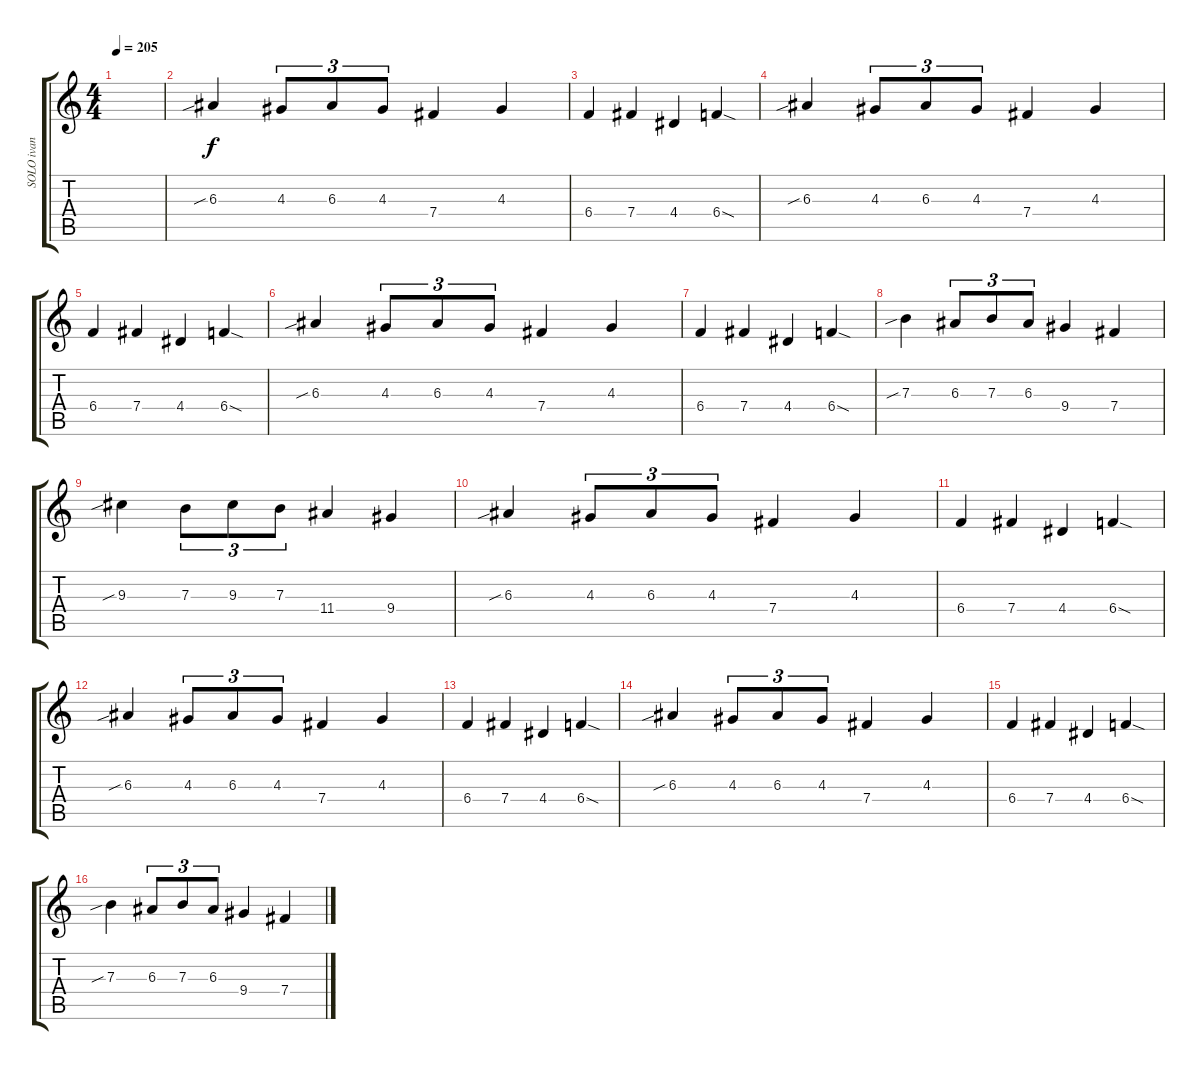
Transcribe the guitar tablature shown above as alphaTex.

\track ("SOLO ivan" "SOLO ivan") {instrument overdrivenguitar}
\staff {score tabs}
\tuning (Db4 Ab3 E3 B2 Gb2 B1) {hide}
\ts (4 4)
\tempo 205
\clef g2
\ks c
|
6.3{sib}.4 4.3.8{tu (3 2)} 6.3.8{tu (3 2)} 4.3.8{tu (3 2)} 7.4.4 4.3.4 |
6.4.4 7.4.4 4.4.4 6.4{sod}.4 |
6.3{sib}.4 4.3.8{tu (3 2)} 6.3.8{tu (3 2)} 4.3.8{tu (3 2)} 7.4.4 4.3.4 |
6.4.4 7.4.4 4.4.4 6.4{sod}.4 |
6.3{sib}.4 4.3.8{tu (3 2)} 6.3.8{tu (3 2)} 4.3.8{tu (3 2)} 7.4.4 4.3.4 |
6.4.4 7.4.4 4.4.4 6.4{sod}.4 |
7.3{sib}.4 6.3.8{tu (3 2)} 7.3.8{tu (3 2)} 6.3.8{tu (3 2)} 9.4.4 7.4.4 |
9.3{sib}.4 7.3.8{tu (3 2)} 9.3.8{tu (3 2)} 7.3.8{tu (3 2)} 11.4.4 9.4.4 |
6.3{sib}.4 4.3.8{tu (3 2)} 6.3.8{tu (3 2)} 4.3.8{tu (3 2)} 7.4.4 4.3.4 |
6.4.4 7.4.4 4.4.4 6.4{sod}.4 |
6.3{sib}.4 4.3.8{tu (3 2)} 6.3.8{tu (3 2)} 4.3.8{tu (3 2)} 7.4.4 4.3.4 |
6.4.4 7.4.4 4.4.4 6.4{sod}.4 |
6.3{sib}.4 4.3.8{tu (3 2)} 6.3.8{tu (3 2)} 4.3.8{tu (3 2)} 7.4.4 4.3.4 |
6.4.4 7.4.4 4.4.4 6.4{sod}.4 |
7.3{sib}.4 6.3.8{tu (3 2)} 7.3.8{tu (3 2)} 6.3.8{tu (3 2)} 9.4.4 7.4.4
